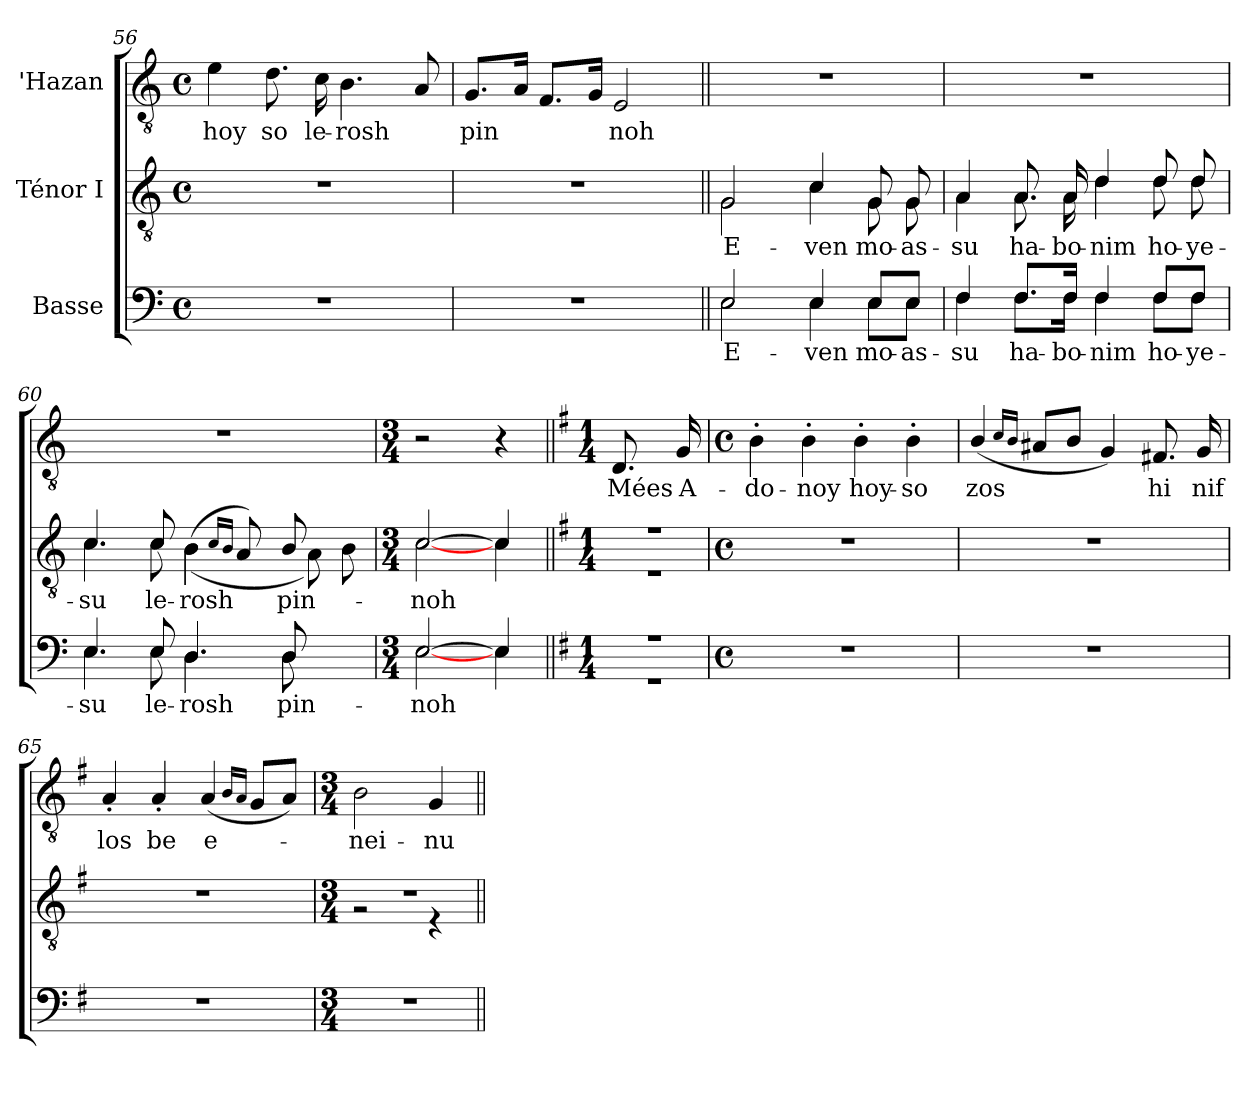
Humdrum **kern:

**kern	**text	**kern	**text	**kern	**text
*part3	*part3	*part2	*part2	*part1	*part1
*staff3	*staff3	*staff2	*staff2	*staff1	*staff1
*I"Basse	*	*I"Ténor I	*	*I"'Hazan	*
*	*	*	*	*I''H.	*
*clefF4	*	*clefGv2	*	*clefGv2	*
*	*	*ITrd7c12	*	*ITrd7c12	*
*k[]	*	*k[]	*	*k[]	*
*C:	*	*C:	*	*C:	*
*M4/4	*	*M4/4	*	*M4/4	*
*met(c)	*	*met(c)	*	*met(c)	*
=56	=56	=56	=56	=56	=56
!	!	!	!	!	!LO:LY:b:color=#000000
1r	.	1r	.	4Ei\	hoy
!	!	!	!	!	!LO:LY:b:color=#000000
.	.	.	.	8.Di\	so
!	!	!	!	!	!LO:LY:b:color=#000000
.	.	.	.	16Ci\	le-
!	!	!	!	!	!LO:LY:b:color=#000000
.	.	.	.	4.BBi\	-rosh
.	.	.	.	8AAi/	.
=57	=57	=57	=57	=57	=57
!	!	!	!	!	!LO:LY:b:color=#000000
1r	.	1r	.	8.GGi/L	pin
.	.	.	.	16AAi/Jk	.
.	.	.	.	8.FFi/L	.
.	.	.	.	16GGi/Jk	.
!	!	!	!	!	!LO:LY:b:color=#000000
.	.	.	.	2EEi/	noh
!!LO:LB:g=z
=58||	=58||	=58||	=58||	=58||	=58||
!	!LO:LY:b:color=#000000	!	!	!	!
*^	*	*	*	*	*
!	!	!	!	!LO:LY:b:color=#000000	!	!
*	*	*	*^	*	*	*
2Ei/	2Ei\	E-	2GGi/	2GGi\	E-	1r	.
!	!	!LO:LY:b:color=#000000	!	!	!	!	!
!	!	!	!	!	!LO:LY:b:color=#000000	!	!
4Ei/	4Ei\	-ven	4Ci/	4Ci\	-ven	.	.
!	!	!LO:LY:b:color=#000000	!	!	!	!	!
!	!	!	!	!	!LO:LY:b:color=#000000	!	!
8Ei/L	8Ei\L	mo-	8GGi/	8GGi\	mo-	.	.
!	!	!LO:LY:b:color=#000000	!	!	!	!	!
!	!	!	!	!	!LO:LY:b:color=#000000	!	!
8Ei/J	8Ei\J	-as-	8GGi/	8GGi\	-as-	.	.
=59	=59	=59	=59	=59	=59	=59	=59
!	!	!LO:LY:b:color=#000000	!	!	!	!	!
!	!	!	!	!	!LO:LY:b:color=#000000	!	!
4Fi/	4Fi\	-su	4AAi/	4AAi\	-su	1r	.
!	!	!LO:LY:b:color=#000000	!	!	!	!	!
!	!	!	!	!	!LO:LY:b:color=#000000	!	!
8.Fi/L	8.Fi\L	ha-	8.AAi/	8.AAi\	ha-	.	.
!	!	!LO:LY:b:color=#000000	!	!	!	!	!
!	!	!	!	!	!LO:LY:b:color=#000000	!	!
16Fi/Jk	16Fi\Jk	-bo-	16AAi/	16AAi\	-bo-	.	.
!	!	!LO:LY:b:color=#000000	!	!	!	!	!
!	!	!	!	!	!LO:LY:b:color=#000000	!	!
4Fi/	4Fi\	-nim	4Di/	4Di\	-nim	.	.
!	!	!LO:LY:b:color=#000000	!	!	!	!	!
!	!	!	!	!	!LO:LY:b:color=#000000	!	!
8Fi/L	8Fi\L	ho-	8Di/	8Di\	ho-	.	.
!	!	!LO:LY:b:color=#000000	!	!	!	!	!
!	!	!	!	!	!LO:LY:b:color=#000000	!	!
8Fi/J	8Fi\J	-ye-	8Di/	8Di\	-ye-	.	.
=60	=60	=60	=60	=60	=60	=60	=60
!	!	!LO:LY:b:color=#000000	!	!	!	!	!
!	!	!	!	!	!LO:LY:b:color=#000000	!	!
4.Ei/	4.Ei\	-su	4.Ci/	4.Ci\	-su	1r	.
!	!	!LO:LY:b:color=#000000	!	!	!	!	!
!	!	!	!	!	!LO:LY:b:color=#000000	!	!
8Ei/	8Ei\	le-	8Ci/	8Ci\	le-	.	.
!	!	!LO:LY:b:color=#000000	!	!	!	!	!
!	!	!	!	!	!LO:LY:b:color=#000000	!	!
4.Di/	4.Di\	-rosh	(4BBi\	(4BBi\	-rosh	.	.
.	.	.	16qCi/LL	16qryy	.	.	.
.	.	.	16qBBi/JJ	8qryy	.	.	.
.	.	.	8AAi/)	8AAi\)	.	.	.
!	!	!LO:LY:b:color=#000000	!	!	!	!	!
!	!	!	!	!	!LO:LY:b:color=#000000	!	!
8Di/	8Di\	pin-	8BBi/	8BBi\	pin-	.	.
=61	=61	=61	=61	=61	=61	=61	=61
*M3/4	*	*	*M3/4	*	*	*M3/4	*
!	!	!LO:LY:b:color=#000000	!	!	!	!	!
!	!	!	!	!	!LO:LY:b:color=#000000	!	!
[>2Ei/	[<2Ei\	-noh	[>2Ci/	[<2Ci\	-noh	2r	.
4Ei/]	4Ei\	.	4Ci/]	4Ci\	.	4r	.
!!LO:PB:g=z
=62||	=62||	=62||	=62||	=62||	=62||	=62||	=62||
*k[f#]	*	*	*k[f#]	*	*	*k[f#]	*
*G:	*	*	*G:	*	*	*G:	*
*M1/4	*	*	*M1/4	*	*	*M1/4	*
!LO:N:vis=1	!	!	!LO:N:vis=1	!	!	!	!
!	!	!	!	!	!	!	!LO:LY:b:color=#000000
4r	4r	.	4r	4r	.	8.DDi/	Mées
!	!	!	!	!	!	!	!LO:LY:b:color=#000000
.	.	.	.	.	.	16GGi/	A-
*v	*v	*	*	*	*	*	*
*	*	*v	*v	*	*	*
=63	=63	=63	=63	=63	=63
*M4/4	*	*M4/4	*	*M4/4	*
*met(c)	*	*met(c)	*	*met(c)	*
!	!	!	!	!	!LO:LY:b:color=#000000
1r	.	1r	.	4BB'i\	-do-
!	!	!	!	!	!LO:LY:b:color=#000000
.	.	.	.	4BB'i\	-noy
!	!	!	!	!	!LO:LY:b:color=#000000
.	.	.	.	4BB'i\	hoy-
!	!	!	!	!	!LO:LY:b:color=#000000
.	.	.	.	4BB'i\	-so
=64	=64	=64	=64	=64	=64
!	!	!	!	!	!LO:LY:b:color=#000000
1r	.	1r	.	(4BBi/	zos
.	.	.	.	16qCi/LL	.
.	.	.	.	16qBBi/JJ	.
.	.	.	.	8AA#Xi/L	.
.	.	.	.	8BBi/J	.
.	.	.	.	4GGi/)	.
!	!	!	!	!	!LO:LY:b:color=#000000
.	.	.	.	8.FF#Xi/	hi
!	!	!	!	!	!LO:LY:b:color=#000000
.	.	.	.	16GGi/	nif
=65	=65	=65	=65	=65	=65
!	!	!	!	!	!LO:LY:b:color=#000000
1r	.	1r	.	4AA'i/	los
!	!	!	!	!	!LO:LY:b:color=#000000
.	.	.	.	4AA'i/	be
!	!	!	!	!	!LO:LY:b:color=#000000
.	.	.	.	(4AAi/	e-
.	.	.	.	16qBBi/LL	.
.	.	.	.	16qAAi/JJ	.
.	.	.	.	8GGi/L	.
.	.	.	.	8AAi/J)	.
=66	=66	=66	=66	=66	=66
*M3/4	*	*M3/4	*	*M3/4	*
!LO:N:vis=1	!	!LO:N:vis=1	!	!	!
*^	*	*^	*	*	*
!	!	!	!	!	!	!	!LO:LY:b:color=#000000
2.r	2ryy	.	2.r	2r	.	2BBi\	-nei-
!	!	!	!	!	!	!	!LO:LY:b:color=#000000
.	4ryy	.	.	4r	.	4GGi/	-nu
*v	*v	*	*	*	*	*	*
*	*	*v	*v	*	*	*
=||	=||	=||	=||	=||	=||
*-	*-	*-	*-	*-	*-
